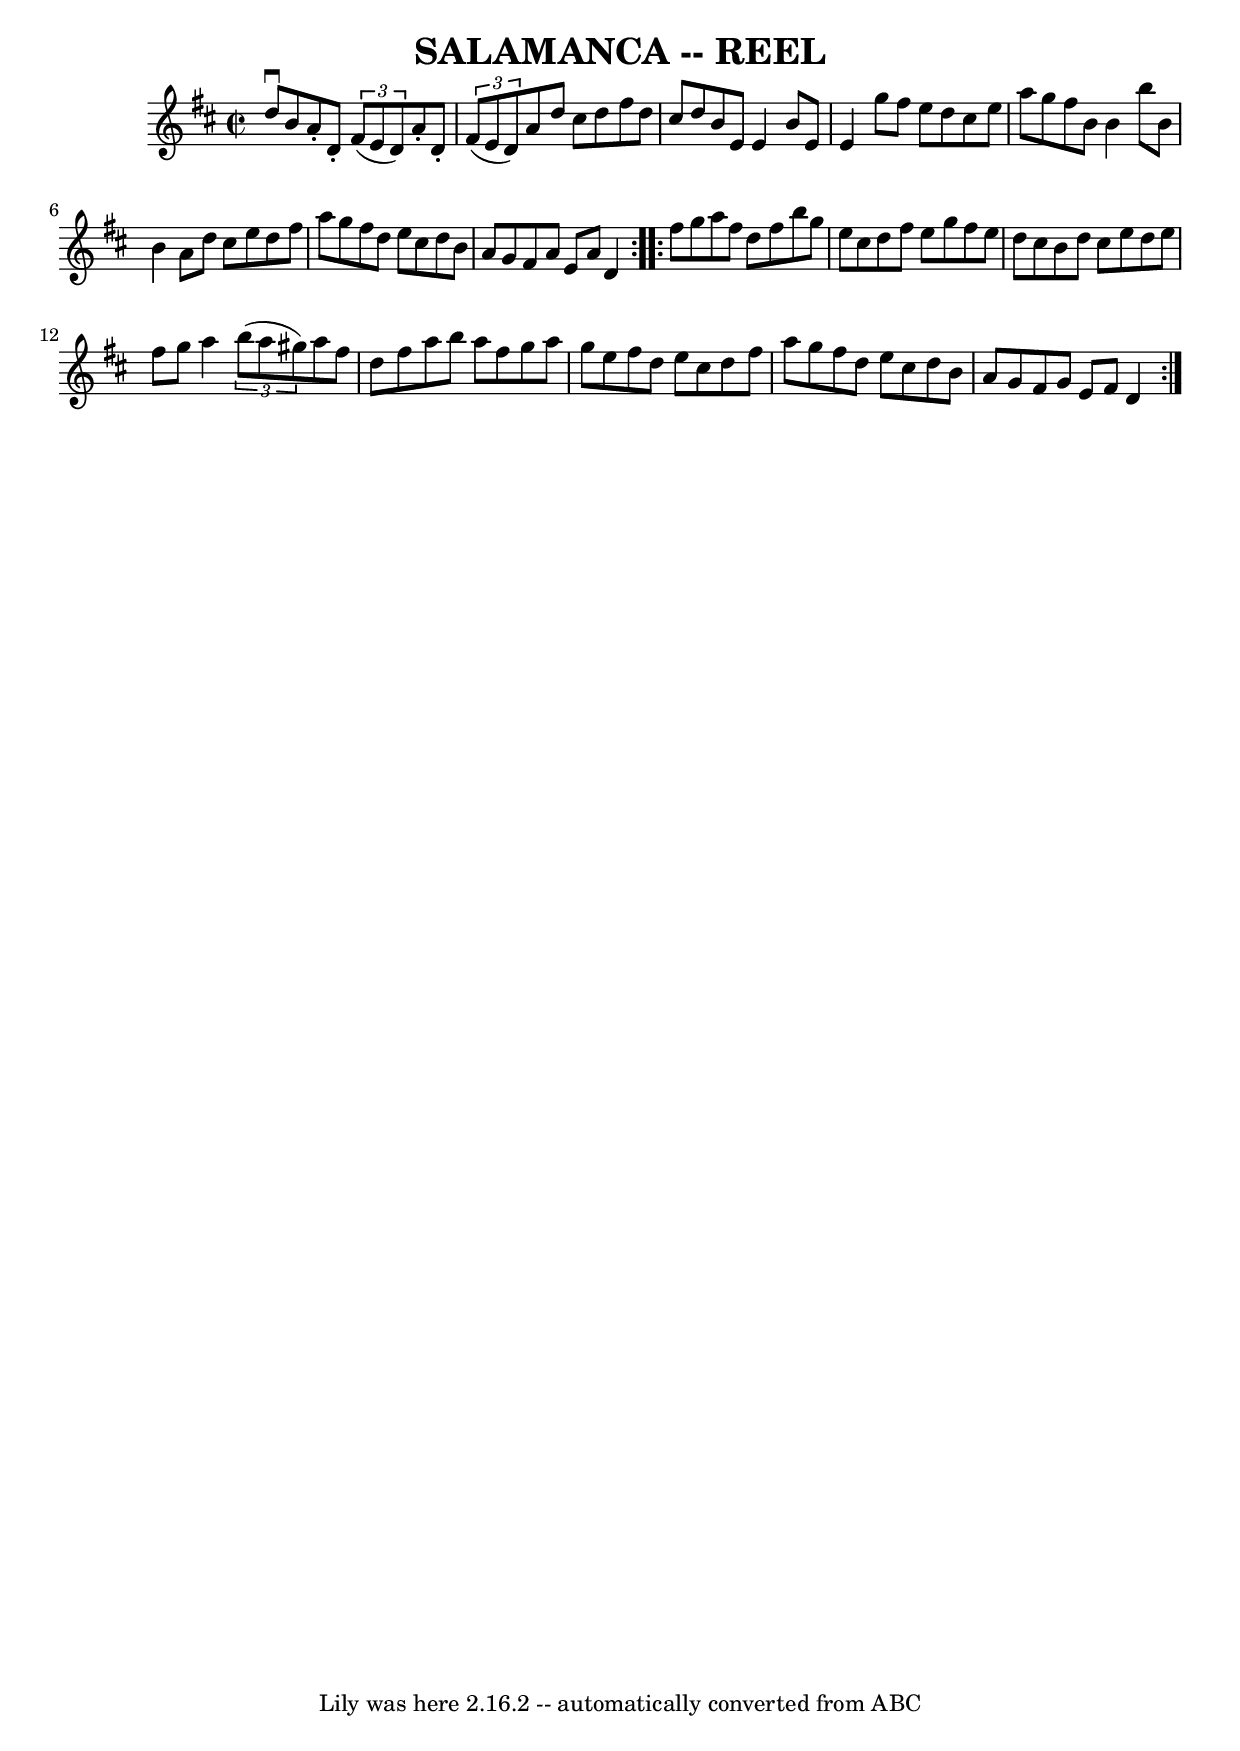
\version "2.7.40"
\include "Mammoth.ily"
\header {
	%% book = "Ryan's Mammoth Collection of Fiddle Tunes"
	crossRefNumber = "1"
	footnotes = ""
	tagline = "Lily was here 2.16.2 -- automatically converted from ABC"
	title = "SALAMANCA -- REEL"
}
voicedefault =  {
\set Score.defaultBarType = "empty"

\repeat volta 2 {
\override Staff.TimeSignature #'style = #'C
 \time 2/2 \key d \major d''8^\downbow b'8        |
 a'8 -. d'8 
-.   \times 2/3 { fis'8 (e'8 d'8) } a'8 -. d'8 -.   \times 2/3 { 
 fis'8 (e'8 d'8) }   |
 a'8 d''8 cis''8 d''8    
fis''8 d''8 cis''8 d''8    |
 b'8 e'8 e'4 b'8 e'8  
 e'4    |
 g''8 fis''8 e''8 d''8 cis''8 e''8 a''8    
g''8        |
 fis''8 b'8 b'4 b''8 b'8 b'4    |
   
a'8 d''8 cis''8 e''8 d''8 fis''8 a''8 g''8    |
   
fis''8 d''8 e''8 cis''8 d''8 b'8 a'8 g'8    |
   
fis'8 a'8 e'8 a'8 d'4    }     \repeat volta 2 { fis''8 g''8   
     |
 a''8 fis''8 d''8 fis''8 b''8 g''8 e''8    
cis''8    |
 d''8 fis''8 e''8 g''8 fis''8 e''8 d''8   
 cis''8    |
 b'8 d''8 cis''8 e''8 d''8 e''8 fis''8   
 g''8    |
 a''4    \times 2/3 { b''8 (a''8 gis''8) } a''8 
 fis''8 d''8 fis''8        |
 a''8 b''8 a''8 fis''8    
g''8 a''8 g''8 e''8    |
 fis''8 d''8 e''8 cis''8    
d''8 fis''8 a''8 g''8    |
 fis''8 d''8 e''8 cis''8   
 d''8 b'8 a'8 g'8    |
 fis'8 g'8 e'8 fis'8 d'4    
}   
}

\score{
    <<

	\context Staff="default"
	{
	    \voicedefault 
	}

    >>
	\layout {
	}
	\midi {}
}
